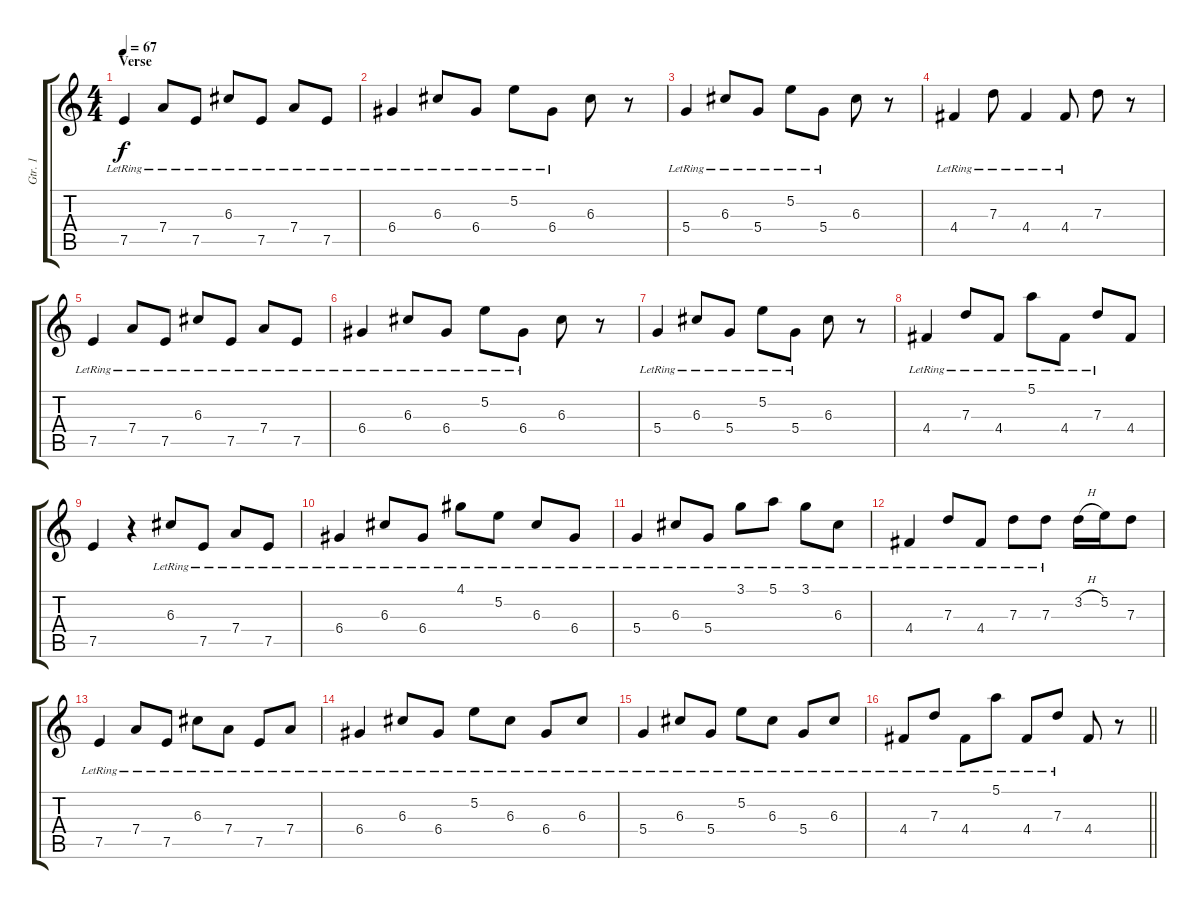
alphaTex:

\track ("Gtr. 1" "Gtr. 1") {instrument electricguitarclean}
\staff {score tabs}
\tuning (E4 B3 G3 D3 A2 E2) {hide}
\ts (4 4)
\section ("" "Verse")
\tempo 67
\clef g2
\ks c
7.5{lr}.4{dy f} 7.4{lr}.8 7.5{lr}.8 6.3{lr}.8 7.5{lr}.8 7.4{lr}.8 7.5{lr}.8 |
6.4{lr}.4 6.3{lr}.8 6.4{lr}.8 5.2{lr}.8 6.4{lr}.8 6.3.8 r.8 |
5.4{lr}.4 6.3{lr}.8 5.4{lr}.8 5.2{lr}.8 5.4{lr}.8 6.3.8 r.8 |
4.4{lr}.4 7.3{lr}.8 4.4{lr}.4 4.4{lr}.8 7.3.8 r.8 |
7.5{lr}.4 7.4{lr}.8 7.5{lr}.8 6.3{lr}.8 7.5{lr}.8 7.4{lr}.8 7.5{lr}.8 |
6.4{lr}.4 6.3{lr}.8 6.4{lr}.8 5.2{lr}.8 6.4{lr}.8 6.3.8 r.8 |
5.4{lr}.4 6.3{lr}.8 5.4{lr}.8 5.2{lr}.8 5.4{lr}.8 6.3.8 r.8 |
4.4{lr}.4 7.3{lr}.8 4.4{lr}.8 5.1{lr}.8 4.4{lr}.8 7.3{lr}.8 4.4.8 |
7.5.4 r.4 6.3{lr}.8 7.5{lr}.8 7.4{lr}.8 7.5{lr}.8 |
6.4{lr}.4 6.3{lr}.8 6.4{lr}.8 4.1{lr}.8 5.2{lr}.8 6.3{lr}.8 6.4{lr}.8 |
5.4{lr}.4 6.3{lr}.8 5.4{lr}.8 3.1{lr}.8 5.1{lr}.8 3.1{lr}.8 6.3{lr}.8 |
4.4{lr}.4 7.3{lr}.8 4.4{lr}.8 7.3{lr}.8 7.3{lr}.8 3.2{h}.16 5.2.16 7.3.8 |
7.5{lr}.4 7.4{lr}.8 7.5{lr}.8 6.3{lr}.8 7.4{lr}.8 7.5{lr}.8 7.4{lr}.8 |
6.4{lr}.4 6.3{lr}.8 6.4{lr}.8 5.2{lr}.8 6.3{lr}.8 6.4{lr}.8 6.3{lr}.8 |
5.4{lr}.4 6.3{lr}.8 5.4{lr}.8 5.2{lr}.8 6.3{lr}.8 5.4{lr}.8 6.3{lr}.8 |
\barLineRight lightlight
4.4{lr}.8 7.3{lr}.8 4.4{lr}.8 5.1{lr}.8 4.4{lr}.8 7.3{lr}.8 4.4.8 r.8
